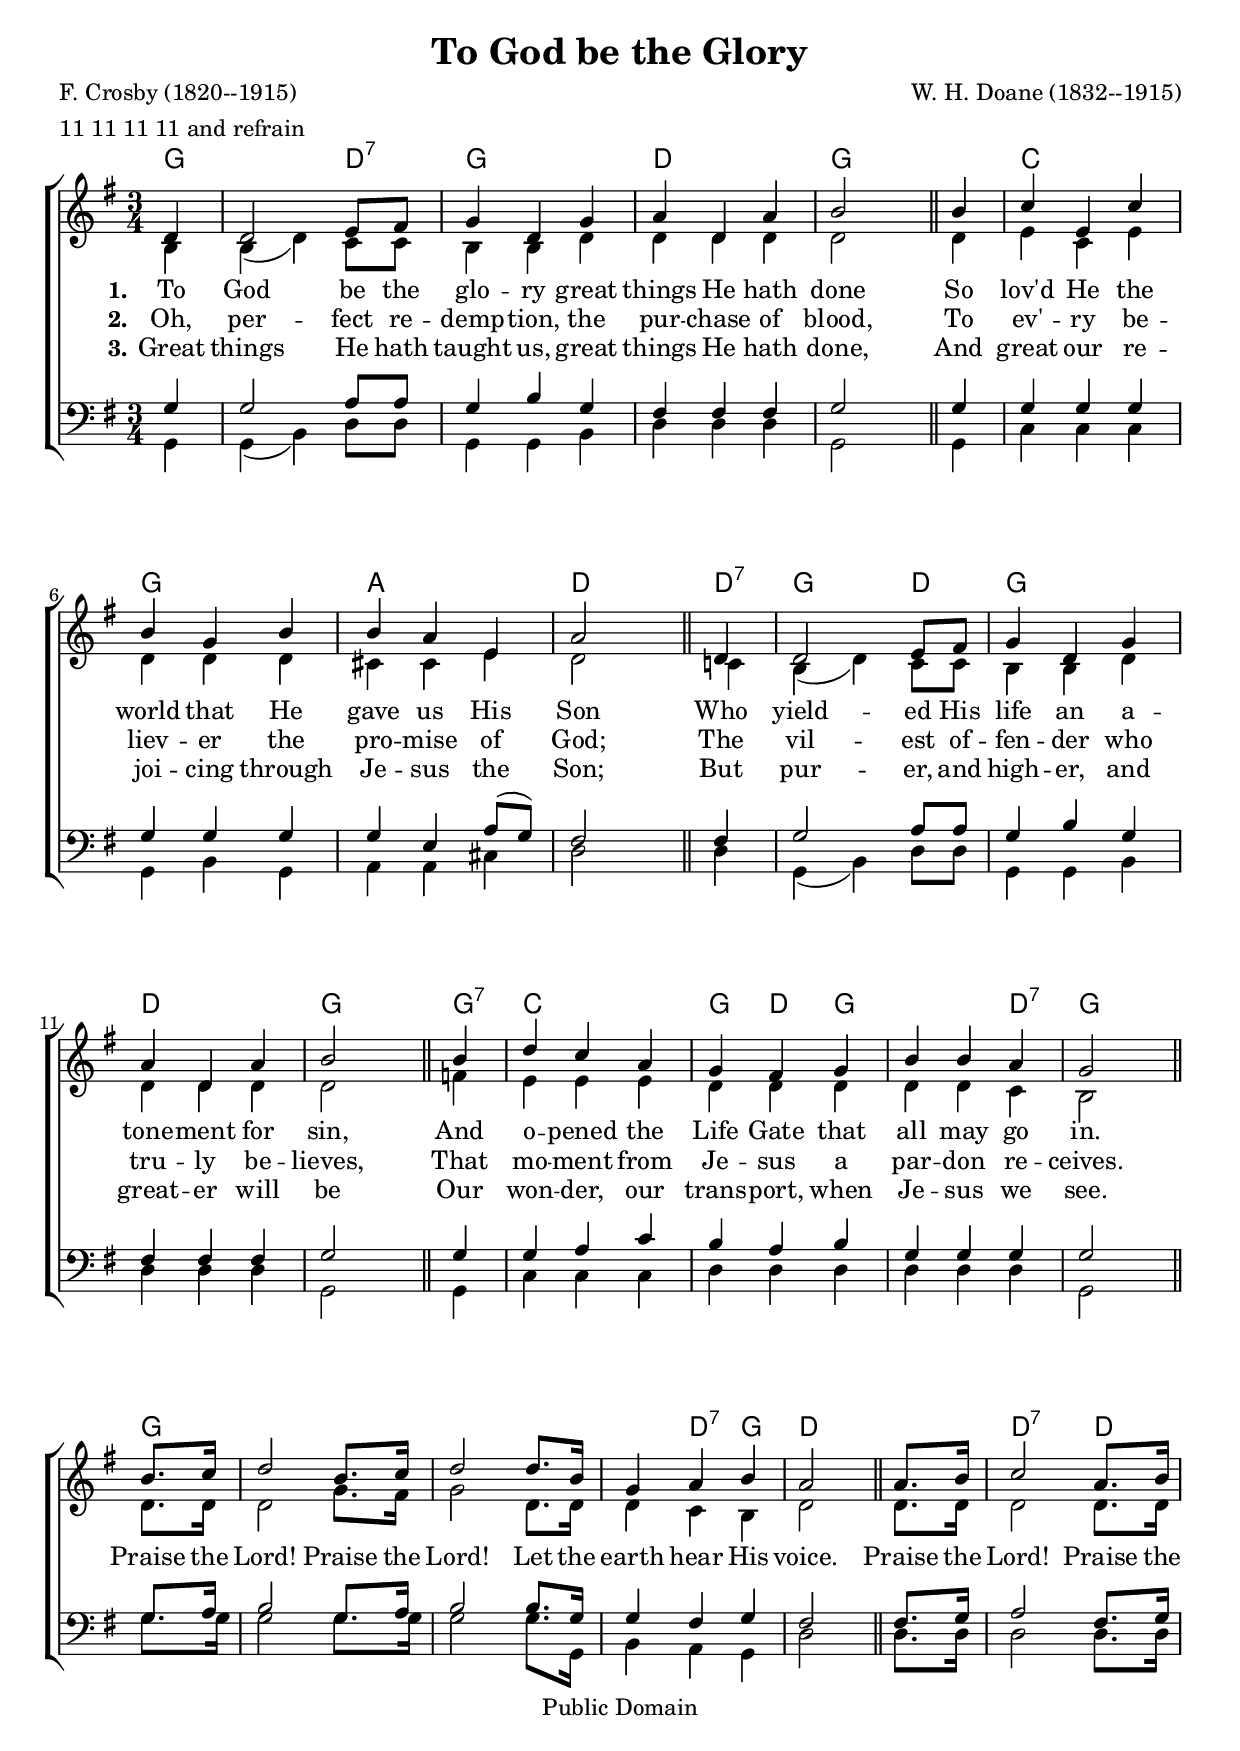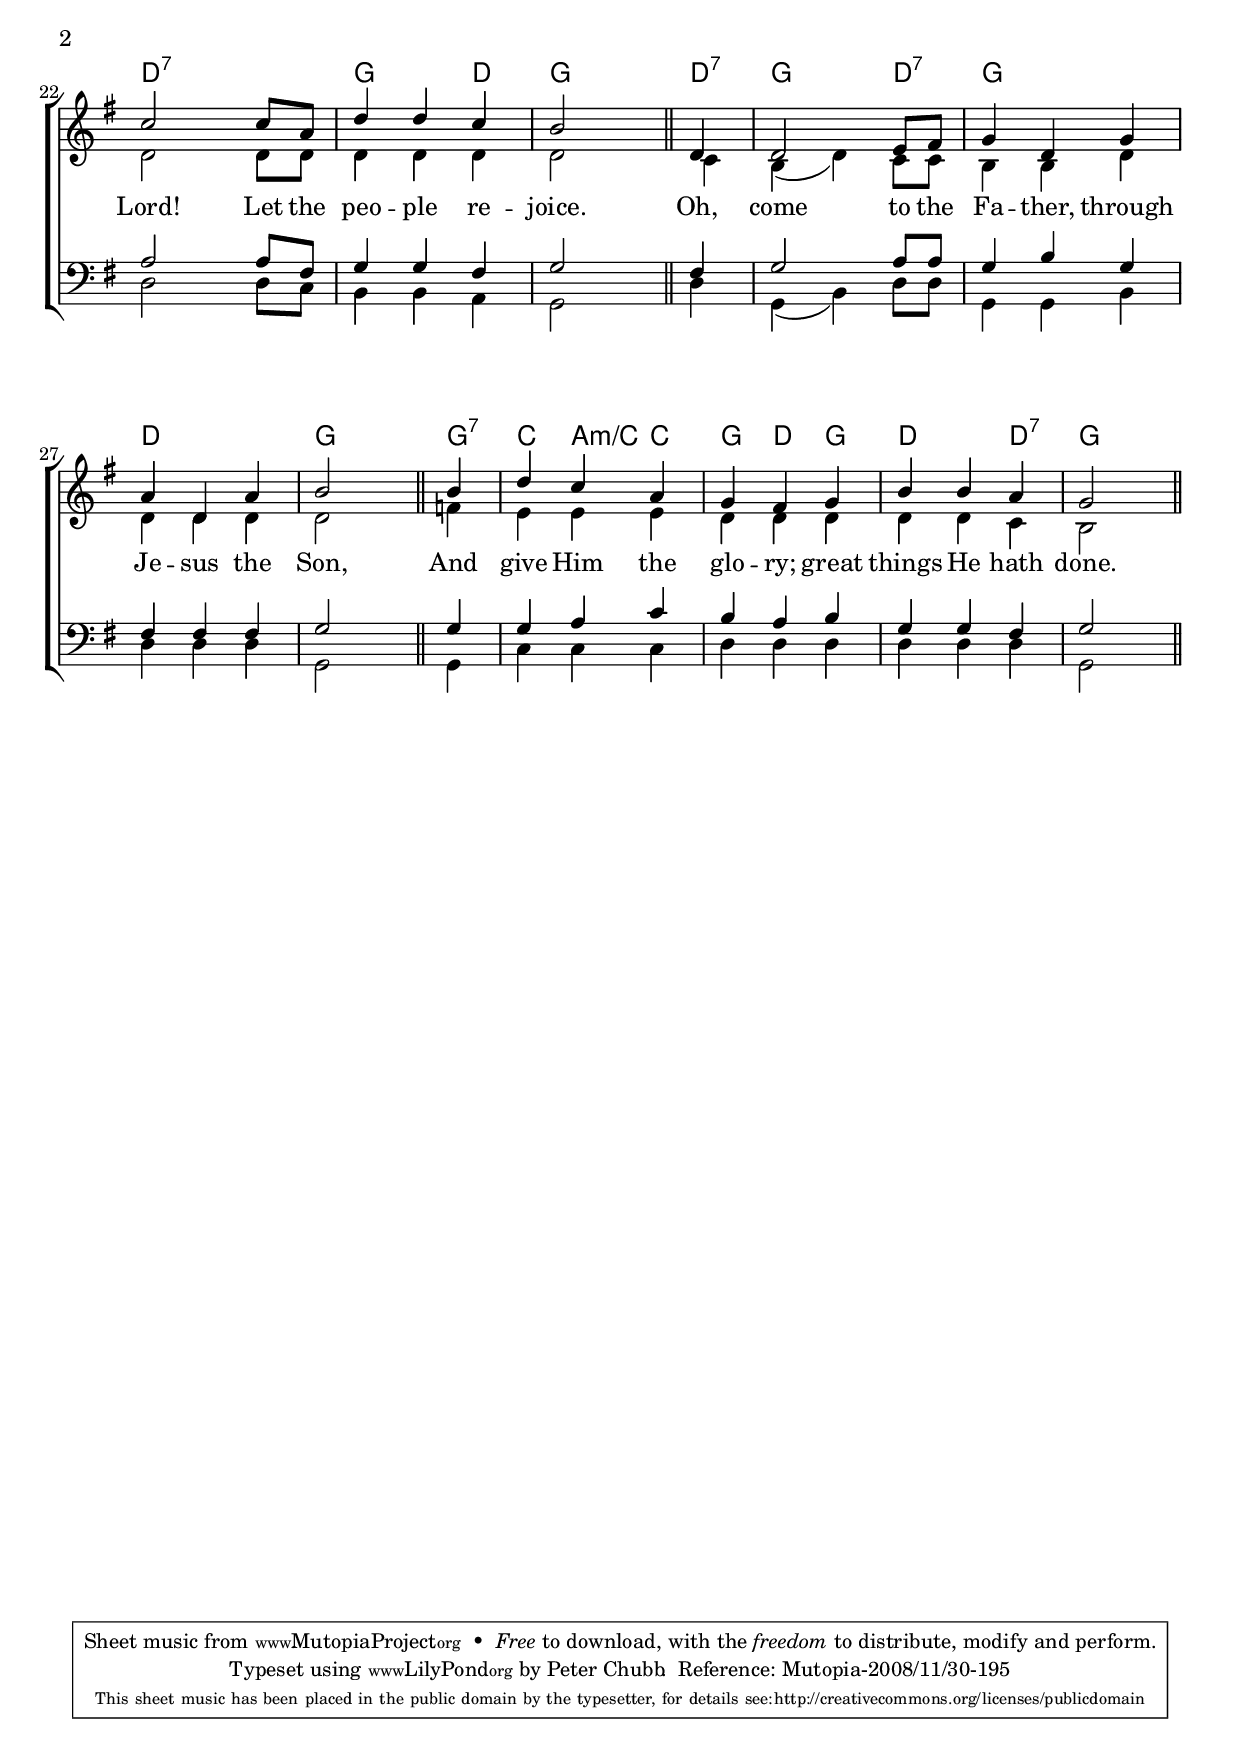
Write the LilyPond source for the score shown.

\header {
	filename = "ToGodBeTheGlory.ly"
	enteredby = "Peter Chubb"
	composer = "W. H. Doane (1832--1915)"
	poet = "F. Crosby (1820--1915)"
	date="1875"
	title = "To God be the Glory"
	metre = "11 11 11 11 and refrain"
	meter = "11 11 11 11 and refrain"
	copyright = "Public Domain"
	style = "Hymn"
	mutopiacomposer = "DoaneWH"
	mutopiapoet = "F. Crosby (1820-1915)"
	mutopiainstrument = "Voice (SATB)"
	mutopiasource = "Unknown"
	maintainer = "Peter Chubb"
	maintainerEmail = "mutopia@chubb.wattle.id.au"
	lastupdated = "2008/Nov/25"

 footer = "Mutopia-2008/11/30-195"
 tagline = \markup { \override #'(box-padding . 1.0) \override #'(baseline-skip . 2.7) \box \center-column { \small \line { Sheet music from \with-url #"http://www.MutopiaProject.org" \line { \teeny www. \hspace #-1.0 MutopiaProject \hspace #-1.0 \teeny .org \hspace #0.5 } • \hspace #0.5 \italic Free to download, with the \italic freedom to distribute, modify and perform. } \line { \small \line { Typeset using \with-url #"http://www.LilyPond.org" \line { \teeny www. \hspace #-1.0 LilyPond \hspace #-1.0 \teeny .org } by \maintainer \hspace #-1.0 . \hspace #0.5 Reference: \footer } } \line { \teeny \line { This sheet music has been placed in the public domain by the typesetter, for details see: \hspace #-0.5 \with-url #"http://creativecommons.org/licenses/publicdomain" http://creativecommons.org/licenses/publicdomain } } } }
}

\version "2.11.62"


line = {
	\skip 4
	\skip 2.*3
	\skip 2
	\bar "||" 
}

global =  {
	\key as \major
	\time 3/4
	\partial 4
	\line
	\line
	\line
	\line \break
% chorus
	\line
	\line
	\line
	\line
}

sop = \relative c' {
	es4 |
	es2 f8 g |
	as4 es as |
	bes es, bes' |
	c2

	c4 |
	des f, des' |
	c as c |
	c bes f |
	bes2

	es,4 |
	es2 f8 g |
	as4 es as |
	bes es, bes' |
	c2

	c4 |
	es des bes |
	as g as |
	c c bes |
	as2

% chorus

	c8. des16 |
	es2 c8. des16 |
	es2 es8. c16 |
	as4 bes c |
	bes2

	bes 8. c16 |
	des2 bes 8. c16 |
	des2 des8 bes |
	es4 es des |
	c2

	es,4 |
	es2 f8 g |
	as4 es as |
	bes es, bes' |
	c2

	c4 |
	es des bes |
	as g as |
	c c bes |
	as2
}

alto=\relative c' {
	c4 |
	c ( es) des8 des |
	c4 c es |
	es es es |
	es2 

	es4 |
	f des f |
	es es es |
	d d f |
	es2 

	des!4 |
	c4 ( es4) des8 des |
	c4 c es |
	es es es |
	es2 

	ges4 |
	f f f |
	es es es |
	es es des |
	c2 

	es8. es16 |
	es2 as8. g16 |
	as2 es8. es16 |
	es4 des c |
	es2 

	es8. es16 es2 es8. es16 |
	es2 es8 es  |
	es4 es es |
	es2

	des4 |
	c4 ( es) des8 des |
	c4 c es |
	es es es |
	es2 
	ges4 |
	f f f |
	es es es es es des
	c2
}	
	
tenor =  \relative c' {
	as4
	as2 bes8 bes |
	as4 c as |
	g g g |
	as2

	as4 |
	as as as |
	as as as |
	as f bes8 ( as) |
	g2 

	g4 |
	as2 bes8 bes |
	as4 c as |
	g g g |
	as2
	as4 |
	as bes des |
	c bes  c |
	as4 as as |
	as2
%chorus
	as8. bes16 |
	c2 as8. bes16 |
	c2 c8. as16 |
	as4 g as |
	g2 
	
	g8. as16 |
	bes2 g8. as16 |
	bes2 bes8 g |
	as4 as g |
	as2

	g4 |
	as2 bes8 bes |
	as4 c as |
	g g g |
	as2

	as4 |
	as bes des |
	c bes c |
	as as g |
	as2
}
	
bass = \relative c {
	as4 |
	as ( c) es8 es |
	as,4 as c |
	es es es |
	as,2

	as4 |
	des des des |
	as c as |
	bes bes d |
	es2

	es4 |
	as,4 ( c)  es8 es |
	as,4 as c |
	es es es |
	as,2

	as4 |
	des des des |
	es es es |
	es es es |
	as,2

	as'8. as16 |
	as2 as8. as16 |
	as2 as8. as,16 |
	c4 bes as |
	es'2 

	es8. es16 |
	es2 es8. es16 |
	es2 es8 des |
	c4 c bes |
	as2 

	es'4 |
	as,4 ( c) es8 es |
	as,4 as c |
	es es es |
	as,2

	as4 |
	des des des |
	es es es |
	es es es |
	as,2
}

accomp=\chordmode {
	as4 |
	as as es:7 |
	as as as |
	es es es |
	as as 

	as |
	des des des |
	as as as |
	bes bes bes |
	es4 es 

	es:7 |
	as as es |
	as as as 
	es es es 
	as as 

	as:7 |
	des des des |
	as es as |
	as as es:7 |
	as as 

	as |
	as as as |
	as as as |
	as es:7 as |
	es es es |
	es:7 es:7 es 
	es:7 es:7 es:7 
	as as es |
	as as 

	es:7 |
	as as es:7 |
	as as as |
	es es es |
	as as as:7
	des bes:m/+des des |
	as es as |
	es es es:7
	as as
}

chorus=\lyricmode{
	Praise the Lord!
	Praise the Lord!
	Let the earth hear His voice.
	Praise the Lord!
	Praise the Lord!
	Let the peo -- ple re -- joice.
	Oh, come to the Fa -- ther, through Je -- sus the Son,
	And give Him the glo -- ry; great things He hath done.
}

stanzaa = \lyricmode { 
	To God be the glo -- ry great things He hath done
	So lov'd He the world that He gave us His Son
	Who yield -- ed His life an a -- tone -- ment for sin,
	And o -- pened the Life Gate that all may go in.
}

stanzab = \lyricmode {
	Oh, per -- fect re -- demp -- tion, the pur -- chase of blood,
	To ev' -- ry be -- liev -- er the pro -- mise of God;
	The vil -- est of -- fen -- der who tru -- ly be -- lieves,
	That mo -- ment from Je -- sus a par -- don re -- ceives.
}

stanzac = \lyricmode {
	Great things He hath taught us, great things He hath done,
	And great our re -- joi -- cing through Je -- sus the Son;
	But pur -- er, and high -- er, and great -- er will be
	Our won -- der, our trans -- port, when Je -- sus we see.
}

\score {
  % My pianist can't cope with a-flat, so put the tune into G.
  % This also means the guitarist can cope without a capo,
  % and the top note is d'' --- good for congregational singing.
  \transpose c' b 
  \context ChoirStaff <<
    \context ChordNames \accomp
    \unset ChoirStaff.melismaBusyProperties 
    \context Staff ="upper"  { \clef "G"
			       <<
				 \global
				 \context Voice= sop { \voiceOne \sop }
				 \context Voice = alto {\voiceTwo \alto }
			       >>
			     }
    \lyricsto "sop" \context Lyrics = "stanza-1" {
      \set stanza = "1."   \stanzaa \chorus 
    }
    \lyricsto "sop" \context Lyrics = "stanza-2" {
      \set stanza = "2." \stanzab 
    }
    \lyricsto "sop" \context Lyrics = "stanza-3" {
      \set stanza = "3." \stanzac 
    }
    \context Staff = "lower"  { \clef "F"
				<<
				  \global
				  \context Voice = tenor { \voiceOne \tenor }
				  \context Voice = bass { \voiceTwo \bass }
				>>
			      }
  >>
  \layout{
    indent = 0.0\pt
    \context {
      \ChordNames
      \override ChordName  #'style = #'american
      chordChanges = ##t
    }
  }

  \midi {
    \context {
      \Score
      tempoWholesPerMinute = #(ly:make-moment 120 4)
    }
  }
}

